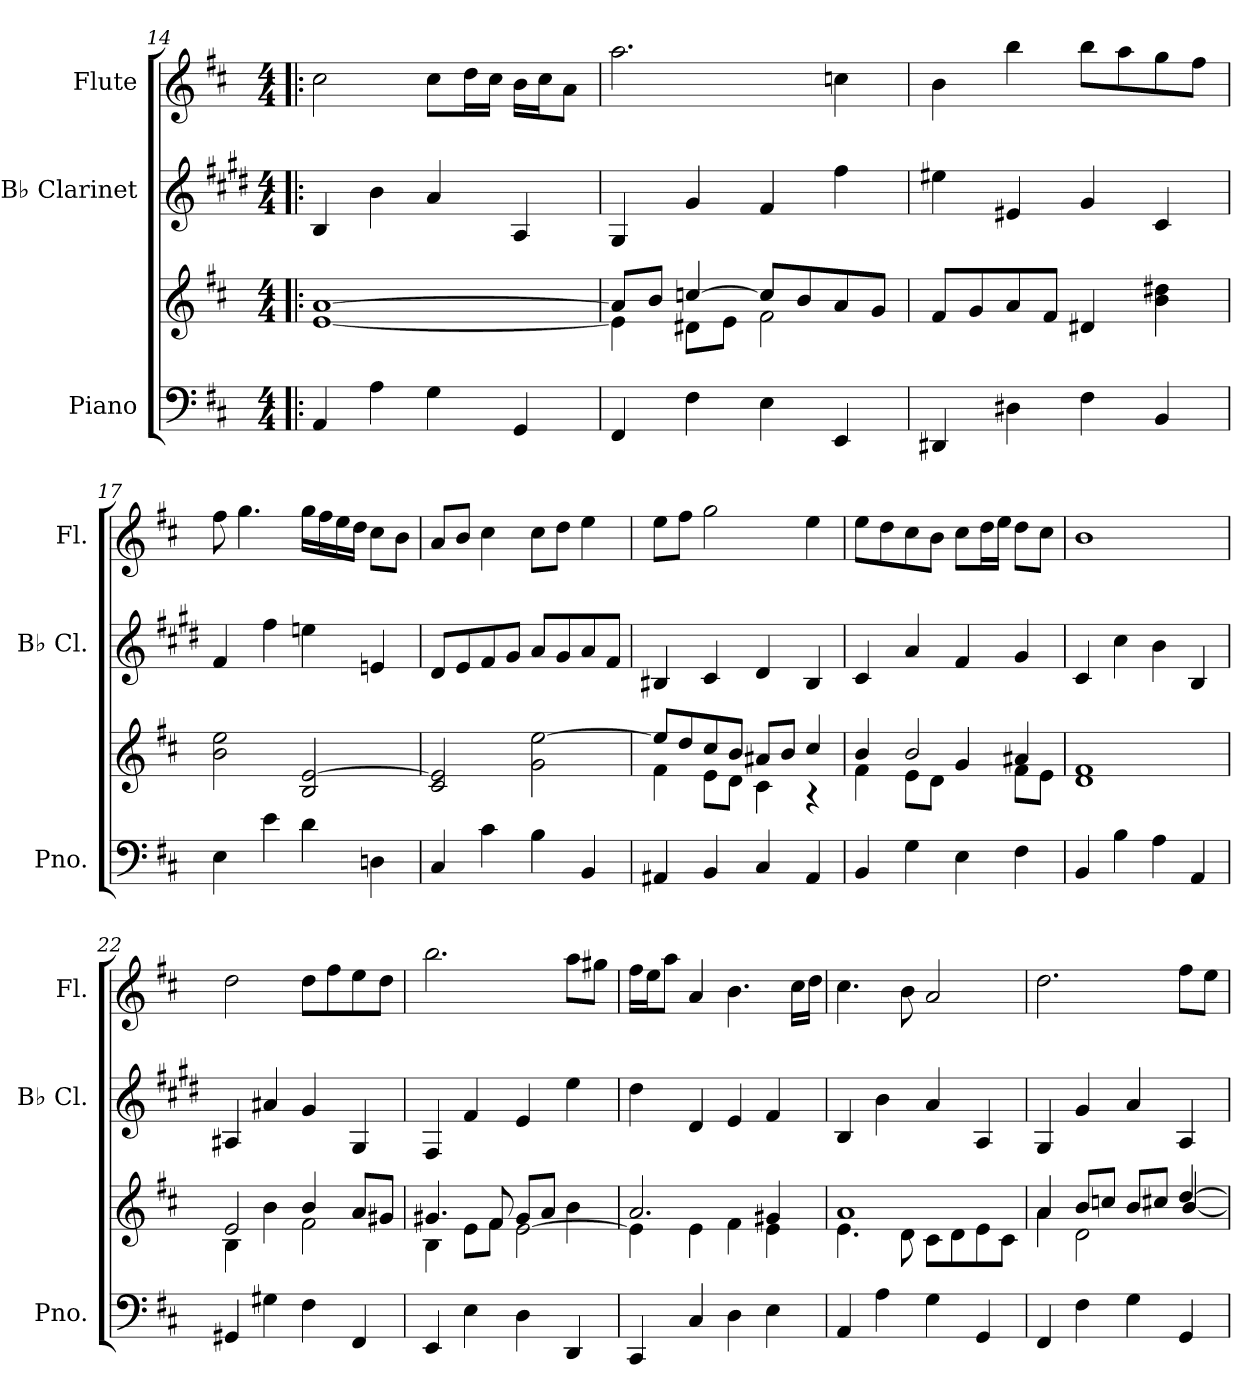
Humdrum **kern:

**kern	**kern	**kern	**kern
*part3	*part3	*part2	*part1
*staff4	*staff3	*staff2	*staff1
*I"Piano	*	*I"B♭ Clarinet	*I"Flute
*I'Pno.	*	*I'B♭ Cl.	*I'Fl.
*clefF4	*clefG2	*clefG2	*clefG2
*	*	*ITrd1c2	*
*k[f#c#]	*k[f#c#]	*k[f#c#]	*k[f#c#]
*M4/4	*M4/4	*M4/4	*M4/4
=14!|:	=14!|:	=14!|:	=14!|:
4AA/	[1e [1a	4A/	2cc#\
4A\	.	4a\	.
4G\	.	4g/	8cc#\L
.	.	.	16dd\L
.	.	.	16cc#\JJ
4GG/	.	4G/	16b\LL
.	.	.	16cc#\J
.	.	.	8a\J
=15	=15	=15	=15
*	*^	*	*
4FF#/	8a/L]	4e\]	4F#/	2.aa\
.	8b/J	.	.	.
4F#\	[4ccn/	8d#X\L	4f#/	.
.	.	8e\J	.	.
4E\	8cc/L]	2f#\	4e/	.
.	8b/	.	.	.
4EE/	8a/	.	4ee\	4ccn\
.	8g/J	.	.	.
*	*v	*v	*	*
!!LO:PB:g=z
=16	=16	=16	=16
4DD#X/	8f#/L	4dd#X\	4b\
.	8g/	.	.
4D#X\	8a/	4d#X/	4bb\
.	8f#/J	.	.
4F#\	4d#X/	4f#/	8bb\L
.	.	.	8aa\
4BB/	4b\ 4dd#X\	4B/	8gg\
.	.	.	8ff#\J
=17	=17	=17	=17
4E\	2b\ 2ee\	4e/	8ff#\
.	.	.	4.gg\
4e\	.	4ee\	.
4d\	2B/ [2e/	4ddn\	16gg\LL
.	.	.	16ff#\
.	.	.	16ee\
.	.	.	16dd\JJ
4Dn\	.	4dn/	8cc#\L
.	.	.	8b\J
=18	=18	=18	=18
4C#/	2c#/ 2e/]	8c#/L	8a/L
.	.	8d/	8b/J
4c#\	.	8e/	4cc#\
.	.	8f#/J	.
4B\	2g\ [2ee\	8g/L	8cc#\L
.	.	8f#/	8dd\J
4BB/	.	8g/	4ee\
.	.	8e/J	.
=19	=19	=19	=19
*	*^	*	*
4AA#X/	8ee/L]	4f#\	4A#X/	8ee\L
.	8dd/	.	.	8ff#\J
4BB/	8cc#/	8e\L	4B/	2gg\
.	8b/J	8d\J	.	.
4C#/	8a#X/L	4c#\	4c#/	.
.	8b/J	.	.	.
4AA#/	4cc#/	4r	4A#/	4ee\
!!LO:LB:g=z
=20	=20	=20	=20	=20
4BB/	4f#\	4b/	4B/	8ee\L
.	.	.	.	8dd\
4G\	8e\L	2b/	4g/	8cc#\
.	8d\J	.	.	8b\J
4E\	4g/	.	4e/	8cc#\L
.	.	.	.	16dd\L
.	.	.	.	16ee\JJ
4F#\	4a#X/	8f#\L	4f#/	8dd\L
.	.	8e\J	.	8cc#\J
*	*v	*v	*	*
=21	=21	=21	=21
4BB/	1d 1f#	4B/	1b
4B\	.	4b\	.
4A\	.	4a\	.
4AA/	.	4A/	.
=22	=22	=22	=22
*	*^	*	*
4GG#X/	2e/	4B\	4G#X/	2dd\
4G#X\	.	4b\	4g#X/	.
4F#\	4b/	2f#\	4f#/	8dd\L
.	.	.	.	8ff#\
4FF#/	8a/L	.	4F#/	8ee\
.	8g#X/J	.	.	8dd\J
=23	=23	=23	=23	=23
4EE/	4B\	4.g#X/	4E/	2.bb\
4E\	8e\L	.	4e/	.
.	8f#\J	8f#/	.	.
4D\	[2e\	8g#/L	4d/	.
.	.	8a/J	.	.
4DD/	.	4b\	4dd\	8aa\L
.	.	.	.	8gg#X\J
=24	=24	=24	=24	=24
4CC#/	2.a/	4e\]	4cc#\	16ff#\LL
.	.	.	.	16ee\J
.	.	.	.	8aa\J
4C#/	.	4e\	4c#/	4a/
4D\	.	4f#\	4d/	4.b\
4E\	4g#X/	4e\	4e/	.
.	.	.	.	16cc#\LL
.	.	.	.	16dd\JJ
!!LO:LB:g=z
=25	=25	=25	=25	=25
4AA/	1a	4.e\	4A/	4.cc#\
4A\	.	.	4a\	.
.	.	8d\	.	8b\
4G\	.	8c#\L	4g/	2a/
.	.	8d\	.	.
4GG/	.	8e\	4G/	.
.	.	8c#\J	.	.
=26	=26	=26	=26	=26
4FF#/	4a/	4a\	4F#/	2.dd\
4F#\	8b/L	2d\	4f#/	.
.	8ccn/J	.	.	.
4G\	8b/L	.	4g/	.
.	8cc#X/J	.	.	.
4GG/	[4dd/	[4b/	4G/	8ff#\L
.	.	.	.	8ee\J
*	*v	*v	*	*
=	=	=	=
*-	*-	*-	*-
